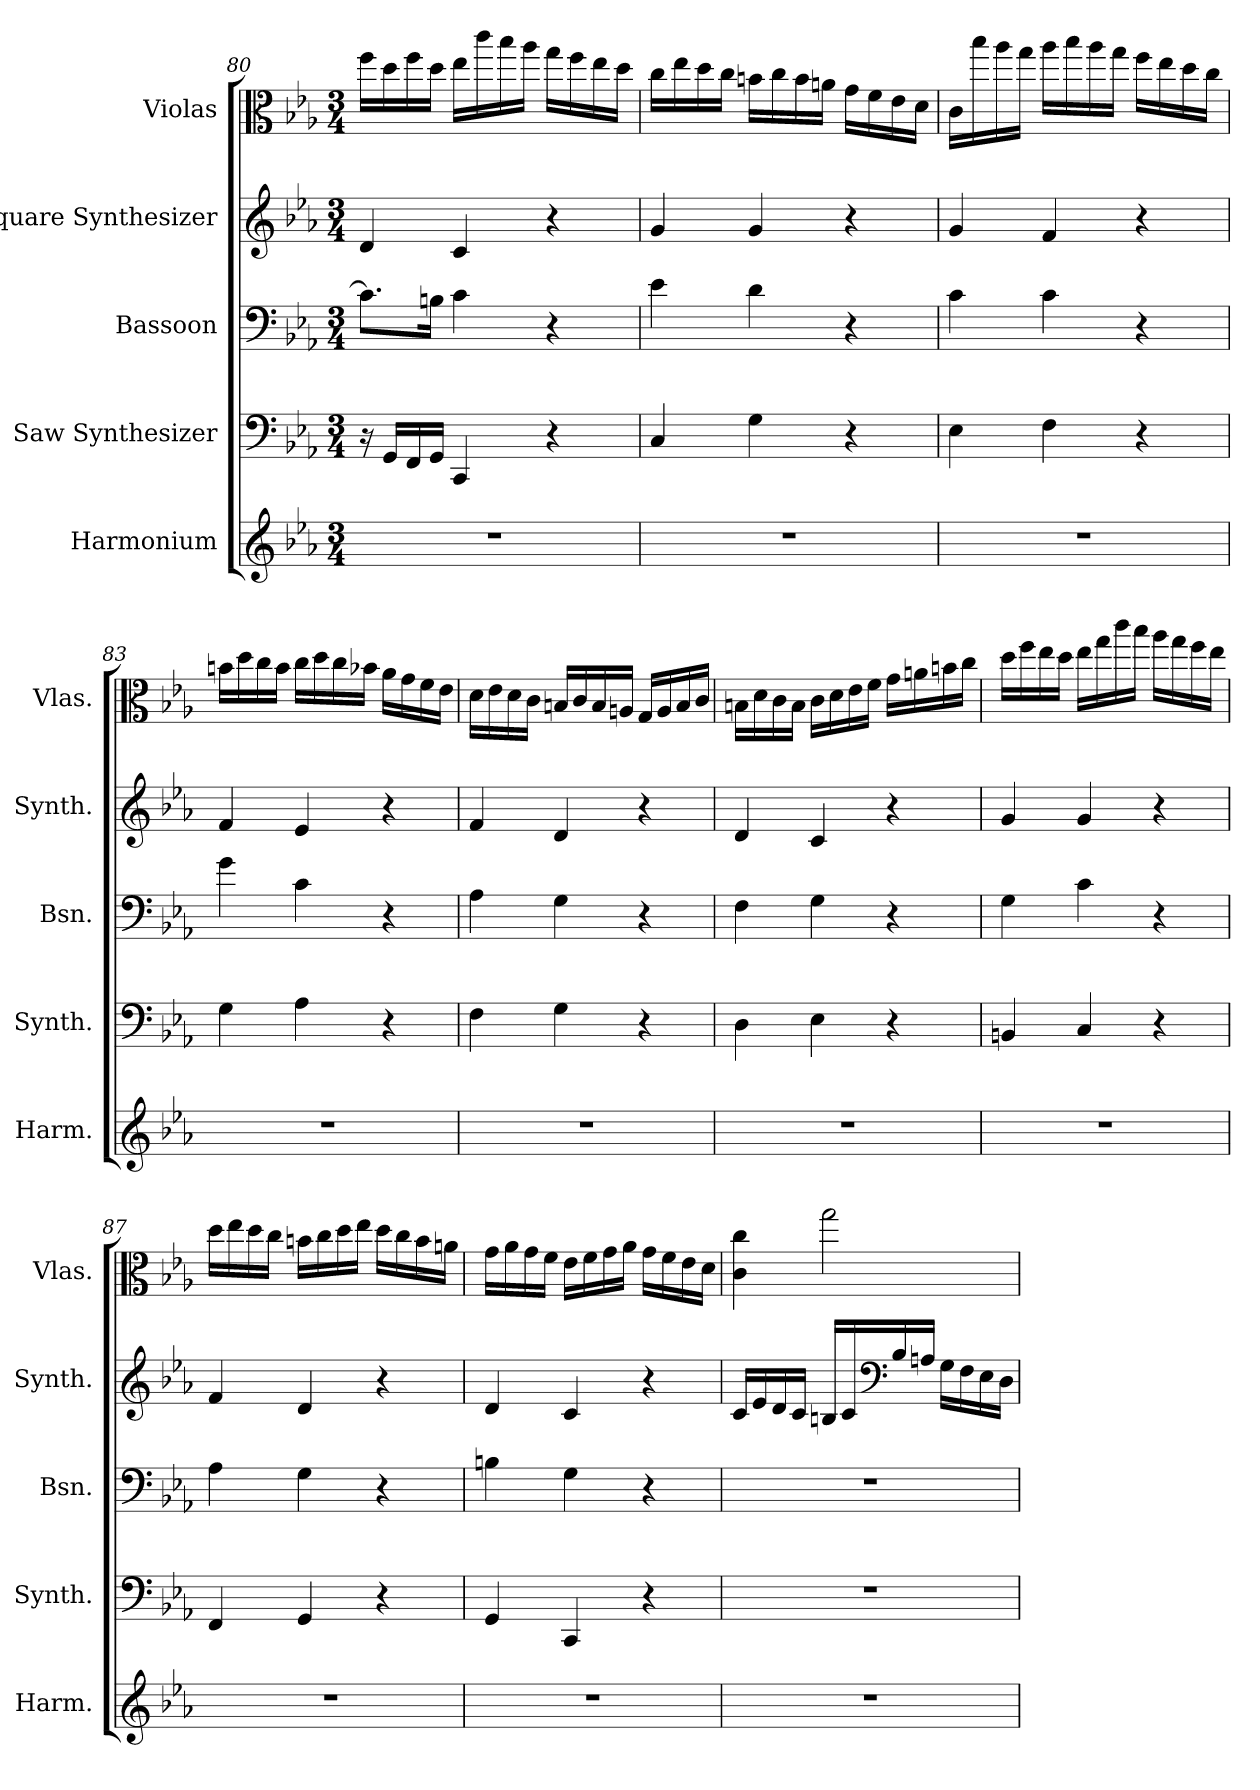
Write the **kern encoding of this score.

**kern	**kern	**kern	**kern	**kern
*part5	*part4	*part3	*part2	*part1
*staff5	*staff4	*staff3	*staff2	*staff1
*I"Harmonium	*I"Saw Synthesizer	*I"Bassoon	*I"Square Synthesizer	*I"Violas
*I'Harm.	*I'Synth.	*I'Bsn.	*I'Synth.	*I'Vlas.
!!LO:LB:g=z
*clefG2	*clefF4	*clefF4	*clefG2	*clefC3
*k[b-e-a-]	*k[b-e-a-]	*k[b-e-a-]	*k[b-e-a-]	*k[b-e-a-]
*M3/4	*M3/4	*M3/4	*M3/4	*M3/4
=80	=80	=80	=80	=80
2.r	16r	8.c\L]	4d/	16ff\LL
.	16GG/LL	.	.	16dd\
.	16FF/	.	.	16ff\
.	16GG/JJ	16Bn\Jk	.	16dd\JJ
.	4CC/	4c\	4c/	16ee-\LL
.	.	.	.	16ccc\
.	.	.	.	16bb-\
.	.	.	.	16aa-\JJ
.	4r	4r	4r	16gg\LL
.	.	.	.	16ff\
.	.	.	.	16ee-\
.	.	.	.	16dd\JJ
=81	=81	=81	=81	=81
2.r	4C/	4e-\	4g/	16cc\LL
.	.	.	.	16ee-\
.	.	.	.	16dd\
.	.	.	.	16cc\JJ
.	4G\	4d\	4g/	16bn\LL
.	.	.	.	16cc\
.	.	.	.	16b\
.	.	.	.	16an\JJ
.	4r	4r	4r	16g\LL
.	.	.	.	16f\
.	.	.	.	16e-\
.	.	.	.	16d\JJ
!!LO:PB:g=z
=82	=82	=82	=82	=82
2.r	4E-\	4c\	4g/	16c\LL
.	.	.	.	16bb-\
.	.	.	.	16aa-\
.	.	.	.	16gg\JJ
.	4F\	4c\	4f/	16aa-\LL
.	.	.	.	16bb-\
.	.	.	.	16aa-\
.	.	.	.	16gg\JJ
.	4r	4r	4r	16ff\LL
.	.	.	.	16ee-\
.	.	.	.	16dd\
.	.	.	.	16cc\JJ
=83	=83	=83	=83	=83
2.r	4G\	4g\	4f/	16bn\LL
.	.	.	.	16dd\
.	.	.	.	16cc\
.	.	.	.	16b\JJ
.	4A-\	4c\	4e-/	16cc\LL
.	.	.	.	16dd\
.	.	.	.	16cc\
.	.	.	.	16b-X\JJ
.	4r	4r	4r	16a-\LL
.	.	.	.	16g\
.	.	.	.	16f\
.	.	.	.	16e-\JJ
!!LO:LB:g=z
=84	=84	=84	=84	=84
2.r	4F\	4A-\	4f/	16d\LL
.	.	.	.	16e-\
.	.	.	.	16d\
.	.	.	.	16c\JJ
.	4G\	4G\	4d/	16Bn/LL
.	.	.	.	16c/
.	.	.	.	16B/
.	.	.	.	16An/JJ
.	4r	4r	4r	16G/LL
.	.	.	.	16A/
.	.	.	.	16B/
.	.	.	.	16c/JJ
=85	=85	=85	=85	=85
2.r	4D\	4F\	4d/	16Bn\LL
.	.	.	.	16d\
.	.	.	.	16c\
.	.	.	.	16B\JJ
.	4E-\	4G\	4c/	16c\LL
.	.	.	.	16d\
.	.	.	.	16e-\
.	.	.	.	16f\JJ
.	4r	4r	4r	16g\LL
.	.	.	.	16an\
.	.	.	.	16bn\
.	.	.	.	16cc\JJ
!!LO:PB:g=z
=86	=86	=86	=86	=86
2.r	4BBn/	4G\	4g/	16dd\LL
.	.	.	.	16ff\
.	.	.	.	16ee-\
.	.	.	.	16dd\JJ
.	4C/	4c\	4g/	16ee-\LL
.	.	.	.	16gg\
.	.	.	.	16ccc\
.	.	.	.	16bb-\JJ
.	4r	4r	4r	16aa-\LL
.	.	.	.	16gg\
.	.	.	.	16ff\
.	.	.	.	16ee-\JJ
=87	=87	=87	=87	=87
2.r	4FF/	4A-\	4f/	16dd\LL
.	.	.	.	16ee-\
.	.	.	.	16dd\
.	.	.	.	16cc\JJ
.	4GG/	4G\	4d/	16bn\LL
.	.	.	.	16cc\
.	.	.	.	16dd\
.	.	.	.	16ee-\JJ
.	4r	4r	4r	16dd\LL
.	.	.	.	16cc\
.	.	.	.	16b\
.	.	.	.	16an\JJ
!!LO:LB:g=z
=88	=88	=88	=88	=88
2.r	4GG/	4Bn\	4d/	16g\LL
.	.	.	.	16a-\
.	.	.	.	16g\
.	.	.	.	16f\JJ
.	4CC/	4G\	4c/	16e-\LL
.	.	.	.	16f\
.	.	.	.	16g\
.	.	.	.	16a-\JJ
.	4r	4r	4r	16g\LL
.	.	.	.	16f\
.	.	.	.	16e-\
.	.	.	.	16d\JJ
=89	=89	=89	=89	=89
2.r	2.r	2.r	16c/LL	4c\ 4cc\
.	.	.	16e-/	.
.	.	.	16d/	.
.	.	.	16c/JJ	.
.	.	.	16Bn/LL	2gg\
.	.	.	16c/	.
*	*	*	*clefF4	*
.	.	.	16B/	.
.	.	.	16An/JJ	.
.	.	.	16G\LL	.
.	.	.	16F\	.
.	.	.	16E-\	.
.	.	.	16D\JJ	.
=	=	=	=	=
*-	*-	*-	*-	*-
